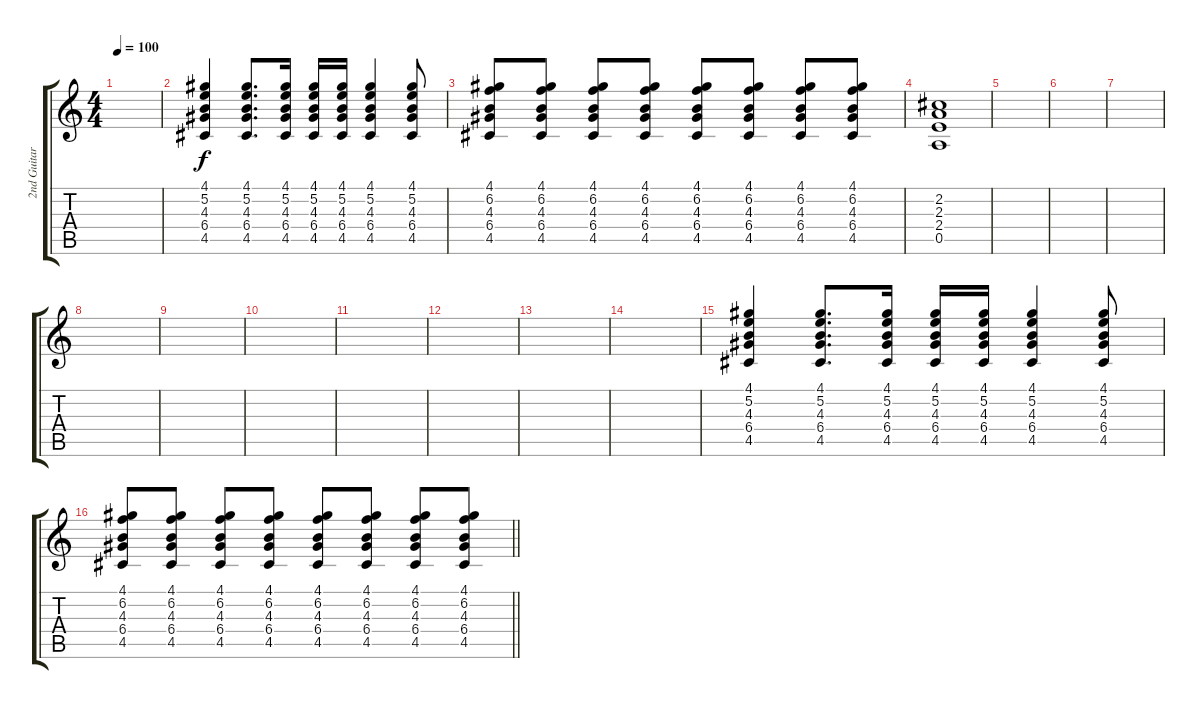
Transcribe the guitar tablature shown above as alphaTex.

\track ("2nd Guitar" "2nd Guitar") {instrument overdrivenguitar}
\staff {score tabs}
\tuning (E4 B3 G3 D3 A2 E2) {hide}
\ts (4 4)
\tempo 100
\clef g2
\ks c
|
(4.1 5.2 4.3 6.4 4.5).4 (4.1 5.2 4.3 6.4 4.5).8{d} (4.1 5.2 4.3 6.4 4.5).16 (4.1 5.2 4.3 6.4 4.5).16 (4.1 5.2 4.3 6.4 4.5).16 (4.1 5.2 4.3 6.4 4.5).4 (4.1 5.2 4.3 6.4 4.5).8 |
(4.1 6.2 4.3 6.4 4.5).8 (4.1 6.2 4.3 6.4 4.5).8 (4.1 6.2 4.3 6.4 4.5).8 (4.1 6.2 4.3 6.4 4.5).8 (4.1 6.2 4.3 6.4 4.5).8 (4.1 6.2 4.3 6.4 4.5).8 (4.1 6.2 4.3 6.4 4.5).8 (4.1 6.2 4.3 6.4 4.5).8 |
(2.2 2.3 2.4 0.5).1 |
|
|
|
|
|
|
|
|
|
|
(4.1 5.2 4.3 6.4 4.5).4 (4.1 5.2 4.3 6.4 4.5).8{d} (4.1 5.2 4.3 6.4 4.5).16 (4.1 5.2 4.3 6.4 4.5).16 (4.1 5.2 4.3 6.4 4.5).16 (4.1 5.2 4.3 6.4 4.5).4 (4.1 5.2 4.3 6.4 4.5).8 |
\barLineRight lightlight
(4.1 6.2 4.3 6.4 4.5).8 (4.1 6.2 4.3 6.4 4.5).8 (4.1 6.2 4.3 6.4 4.5).8 (4.1 6.2 4.3 6.4 4.5).8 (4.1 6.2 4.3 6.4 4.5).8 (4.1 6.2 4.3 6.4 4.5).8 (4.1 6.2 4.3 6.4 4.5).8 (4.1 6.2 4.3 6.4 4.5).8
